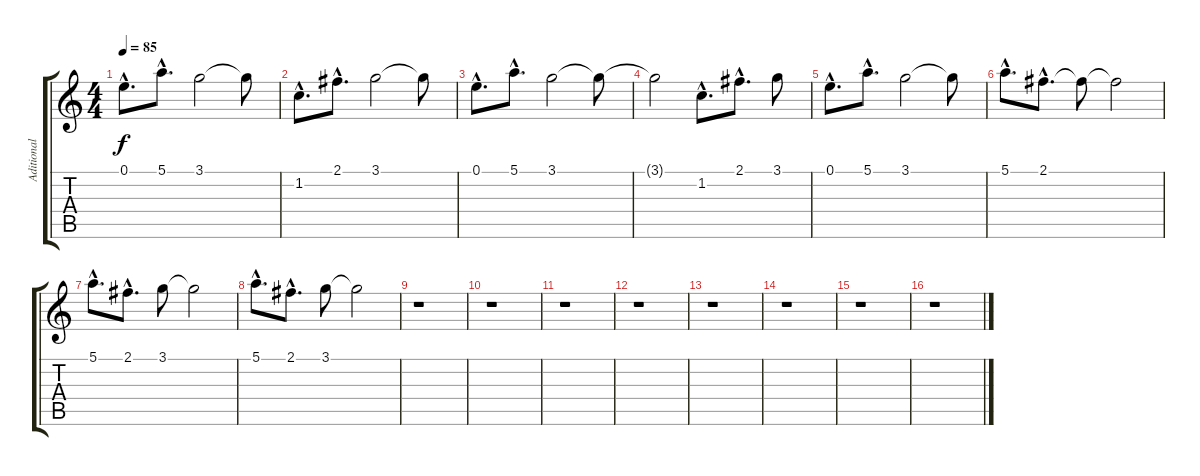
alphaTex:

\track ("Aditional Guitar" "Aditional ") {instrument distortionguitar}
\staff {score tabs}
\tuning (E4 B3 G3 D3 A2 E2) {hide}
\ts (4 4)
\tempo 85
\clef g2
\ks c
0.1{hac}.8{d dy f instrument electricguitarclean} 5.1{hac}.8{d} 3.1.2 3.1{t}.8 |
1.2{hac}.8{d} 2.1{hac}.8{d} 3.1.2 3.1{t}.8 |
0.1{hac}.8{d} 5.1{hac}.8{d} 3.1.2 3.1{t}.8 |
3.1{t}.2 1.2{hac}.8{d} 2.1{hac}.8{d} 3.1.8 |
0.1{hac}.8{d instrument electricguitarclean} 5.1{hac}.8{d} 3.1.2 3.1{t}.8 |
5.1{hac}.8{d} 2.1{hac}.8{d} 2.1{t}.8 2.1{t}.2 |
5.1{hac}.8{d} 2.1{hac}.8{d} 3.1.8 3.1{t}.2 |
5.1{hac}.8{d} 2.1{hac}.8{d} 3.1.8 3.1{t}.2 |
r.1 |
r.1 |
r.1 |
r.1 |
r.1 |
r.1 |
r.1 |
r.1
